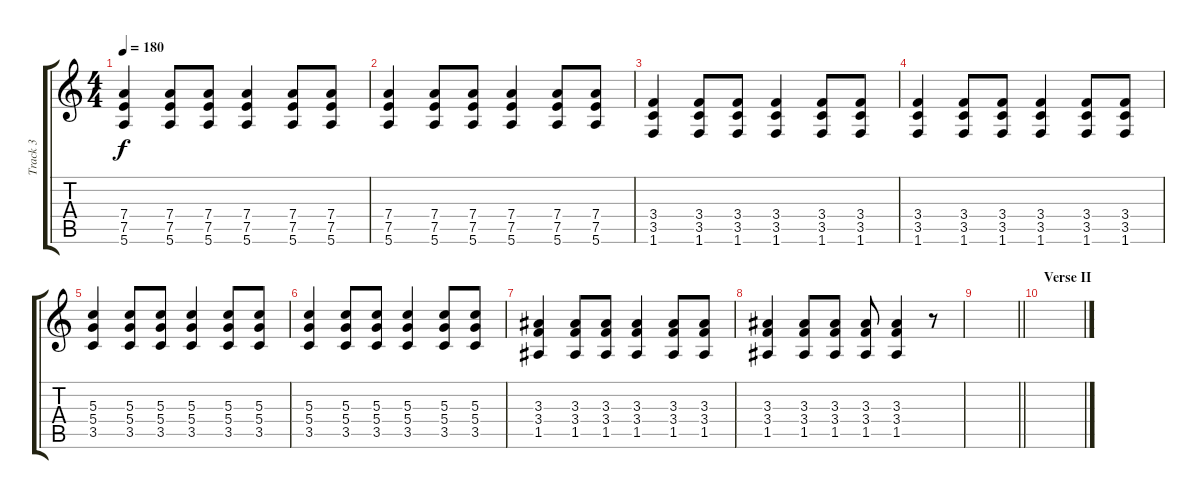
\track ("Track 3" "Track 3") {instrument distortionguitar}
\staff {score tabs}
\tuning (E4 B3 G3 D3 A2 E2) {hide}
\ts (4 4)
\tempo 180
\clef g2
\ks c
(7.4 7.5 5.6).4{dy f} (7.4 7.5 5.6).8 (7.4 7.5 5.6).8 (7.4 7.5 5.6).4 (7.4 7.5 5.6).8 (7.4 7.5 5.6).8 |
(7.4 7.5 5.6).4 (7.4 7.5 5.6).8 (7.4 7.5 5.6).8 (7.4 7.5 5.6).4 (7.4 7.5 5.6).8 (7.4 7.5 5.6).8 |
(3.4 3.5 1.6).4 (3.4 3.5 1.6).8 (3.4 3.5 1.6).8 (3.4 3.5 1.6).4 (3.4 3.5 1.6).8 (3.4 3.5 1.6).8 |
(3.4 3.5 1.6).4 (3.4 3.5 1.6).8 (3.4 3.5 1.6).8 (3.4 3.5 1.6).4 (3.4 3.5 1.6).8 (3.4 3.5 1.6).8 |
(5.3 5.4 3.5).4 (5.3 5.4 3.5).8 (5.3 5.4 3.5).8 (5.3 5.4 3.5).4 (5.3 5.4 3.5).8 (5.3 5.4 3.5).8 |
(5.3 5.4 3.5).4 (5.3 5.4 3.5).8 (5.3 5.4 3.5).8 (5.3 5.4 3.5).4 (5.3 5.4 3.5).8 (5.3 5.4 3.5).8 |
(3.3 3.4 1.5).4 (3.3 3.4 1.5).8 (3.3 3.4 1.5).8 (3.3 3.4 1.5).4 (3.3 3.4 1.5).8 (3.3 3.4 1.5).8 |
(3.3 3.4 1.5).4 (3.3 3.4 1.5).8 (3.3 3.4 1.5).8 (3.3 3.4 1.5).8 (3.3 3.4 1.5).4 r.8 |
\barLineRight lightlight
|
\section ("" "Verse II")
